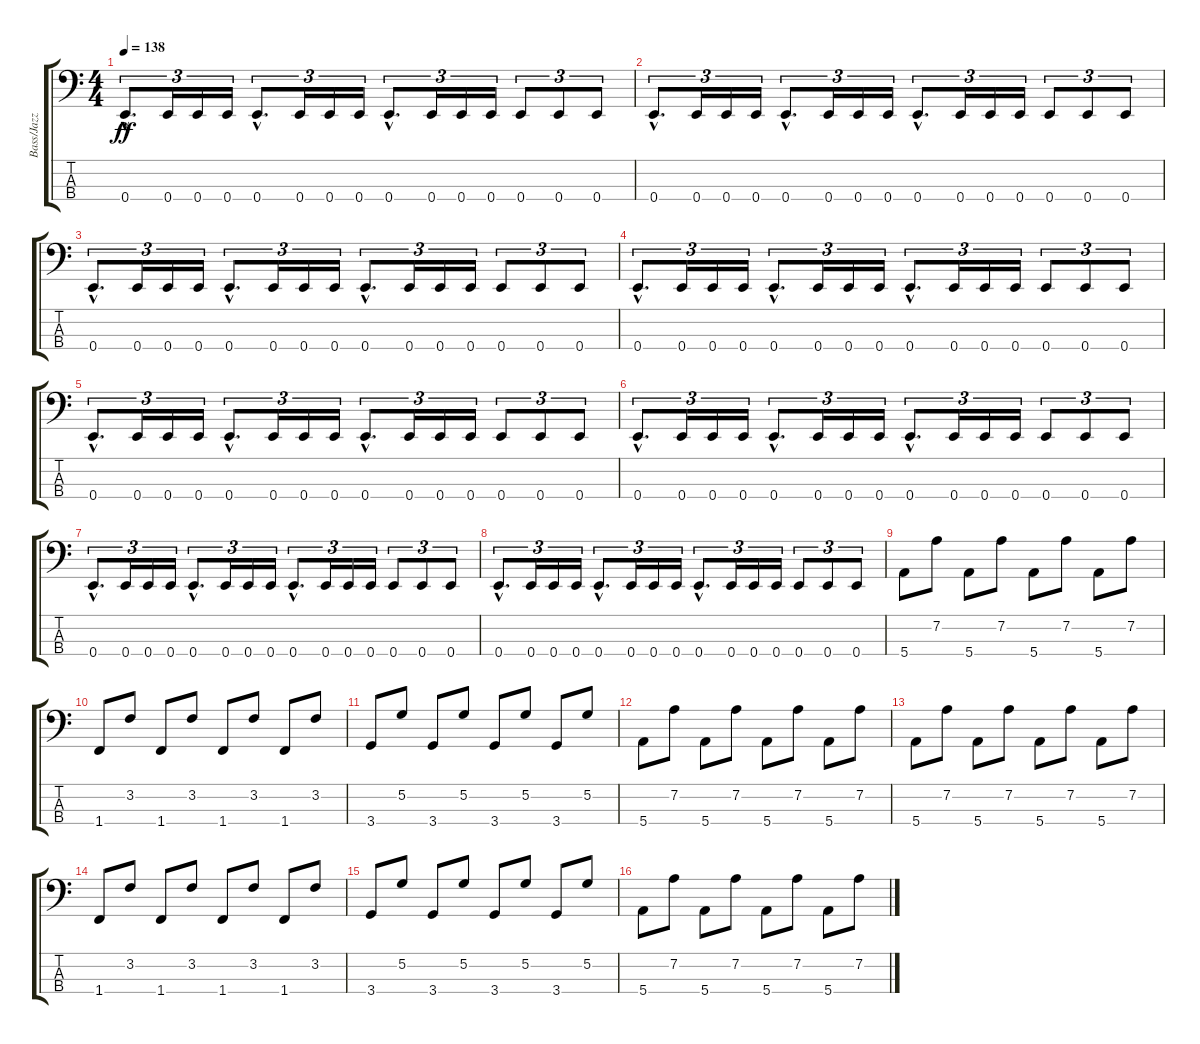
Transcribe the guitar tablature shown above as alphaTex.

\track ("Bass/Jazz :)" "Bass/Jazz ") {instrument electricguitarjazz}
\staff {score tabs}
\tuning (G2 D2 A1 E1) {hide}
\ts (4 4)
\tempo 138
\clef f4
\ks c
0.4{hac}.8{d tu (3 2) dy ff volume 10 instrument synthbass1} 0.4.16{tu (3 2)} 0.4.16{tu (3 2)} 0.4.16{tu (3 2)} 0.4{hac}.8{d tu (3 2)} 0.4.16{tu (3 2)} 0.4.16{tu (3 2)} 0.4.16{tu (3 2)} 0.4{hac}.8{d tu (3 2)} 0.4.16{tu (3 2)} 0.4.16{tu (3 2)} 0.4.16{tu (3 2)} 0.4.8{tu (3 2)} 0.4.8{tu (3 2)} 0.4.8{tu (3 2)} |
0.4{hac}.8{d tu (3 2) volume 10 instrument synthbass1} 0.4.16{tu (3 2)} 0.4.16{tu (3 2)} 0.4.16{tu (3 2)} 0.4{hac}.8{d tu (3 2)} 0.4.16{tu (3 2)} 0.4.16{tu (3 2)} 0.4.16{tu (3 2)} 0.4{hac}.8{d tu (3 2)} 0.4.16{tu (3 2)} 0.4.16{tu (3 2)} 0.4.16{tu (3 2)} 0.4.8{tu (3 2)} 0.4.8{tu (3 2)} 0.4.8{tu (3 2)} |
0.4{hac}.8{d tu (3 2) volume 10 instrument synthbass1} 0.4.16{tu (3 2)} 0.4.16{tu (3 2)} 0.4.16{tu (3 2)} 0.4{hac}.8{d tu (3 2)} 0.4.16{tu (3 2)} 0.4.16{tu (3 2)} 0.4.16{tu (3 2)} 0.4{hac}.8{d tu (3 2)} 0.4.16{tu (3 2)} 0.4.16{tu (3 2)} 0.4.16{tu (3 2)} 0.4.8{tu (3 2)} 0.4.8{tu (3 2)} 0.4.8{tu (3 2)} |
0.4{hac}.8{d tu (3 2) volume 10 instrument synthbass1} 0.4.16{tu (3 2)} 0.4.16{tu (3 2)} 0.4.16{tu (3 2)} 0.4{hac}.8{d tu (3 2)} 0.4.16{tu (3 2)} 0.4.16{tu (3 2)} 0.4.16{tu (3 2)} 0.4{hac}.8{d tu (3 2)} 0.4.16{tu (3 2)} 0.4.16{tu (3 2)} 0.4.16{tu (3 2)} 0.4.8{tu (3 2)} 0.4.8{tu (3 2)} 0.4.8{tu (3 2)} |
0.4{hac}.8{d tu (3 2) volume 10 instrument synthbass1} 0.4.16{tu (3 2)} 0.4.16{tu (3 2)} 0.4.16{tu (3 2)} 0.4{hac}.8{d tu (3 2)} 0.4.16{tu (3 2)} 0.4.16{tu (3 2)} 0.4.16{tu (3 2)} 0.4{hac}.8{d tu (3 2)} 0.4.16{tu (3 2)} 0.4.16{tu (3 2)} 0.4.16{tu (3 2)} 0.4.8{tu (3 2)} 0.4.8{tu (3 2)} 0.4.8{tu (3 2)} |
0.4{hac}.8{d tu (3 2) volume 10 instrument synthbass1} 0.4.16{tu (3 2)} 0.4.16{tu (3 2)} 0.4.16{tu (3 2)} 0.4{hac}.8{d tu (3 2)} 0.4.16{tu (3 2)} 0.4.16{tu (3 2)} 0.4.16{tu (3 2)} 0.4{hac}.8{d tu (3 2)} 0.4.16{tu (3 2)} 0.4.16{tu (3 2)} 0.4.16{tu (3 2)} 0.4.8{tu (3 2)} 0.4.8{tu (3 2)} 0.4.8{tu (3 2)} |
0.4{hac}.8{d tu (3 2) volume 10 instrument synthbass1} 0.4.16{tu (3 2)} 0.4.16{tu (3 2)} 0.4.16{tu (3 2)} 0.4{hac}.8{d tu (3 2)} 0.4.16{tu (3 2)} 0.4.16{tu (3 2)} 0.4.16{tu (3 2)} 0.4{hac}.8{d tu (3 2)} 0.4.16{tu (3 2)} 0.4.16{tu (3 2)} 0.4.16{tu (3 2)} 0.4.8{tu (3 2)} 0.4.8{tu (3 2)} 0.4.8{tu (3 2)} |
0.4{hac}.8{d tu (3 2) volume 10 instrument synthbass1} 0.4.16{tu (3 2)} 0.4.16{tu (3 2)} 0.4.16{tu (3 2)} 0.4{hac}.8{d tu (3 2)} 0.4.16{tu (3 2)} 0.4.16{tu (3 2)} 0.4.16{tu (3 2)} 0.4{hac}.8{d tu (3 2)} 0.4.16{tu (3 2)} 0.4.16{tu (3 2)} 0.4.16{tu (3 2)} 0.4.8{tu (3 2)} 0.4.8{tu (3 2)} 0.4.8{tu (3 2)} |
5.4.8{volume 12 instrument electricguitarjazz} 7.2.8 5.4.8 7.2.8 5.4.8 7.2.8 5.4.8 7.2.8 |
1.4.8 3.2.8 1.4.8 3.2.8 1.4.8 3.2.8 1.4.8 3.2.8 |
3.4.8 5.2.8 3.4.8 5.2.8 3.4.8 5.2.8 3.4.8 5.2.8 |
5.4.8 7.2.8 5.4.8 7.2.8 5.4.8 7.2.8 5.4.8 7.2.8 |
5.4.8 7.2.8 5.4.8 7.2.8 5.4.8 7.2.8 5.4.8 7.2.8 |
1.4.8 3.2.8 1.4.8 3.2.8 1.4.8 3.2.8 1.4.8 3.2.8 |
3.4.8 5.2.8 3.4.8 5.2.8 3.4.8 5.2.8 3.4.8 5.2.8 |
5.4.8 7.2.8 5.4.8 7.2.8 5.4.8 7.2.8 5.4.8 7.2.8
